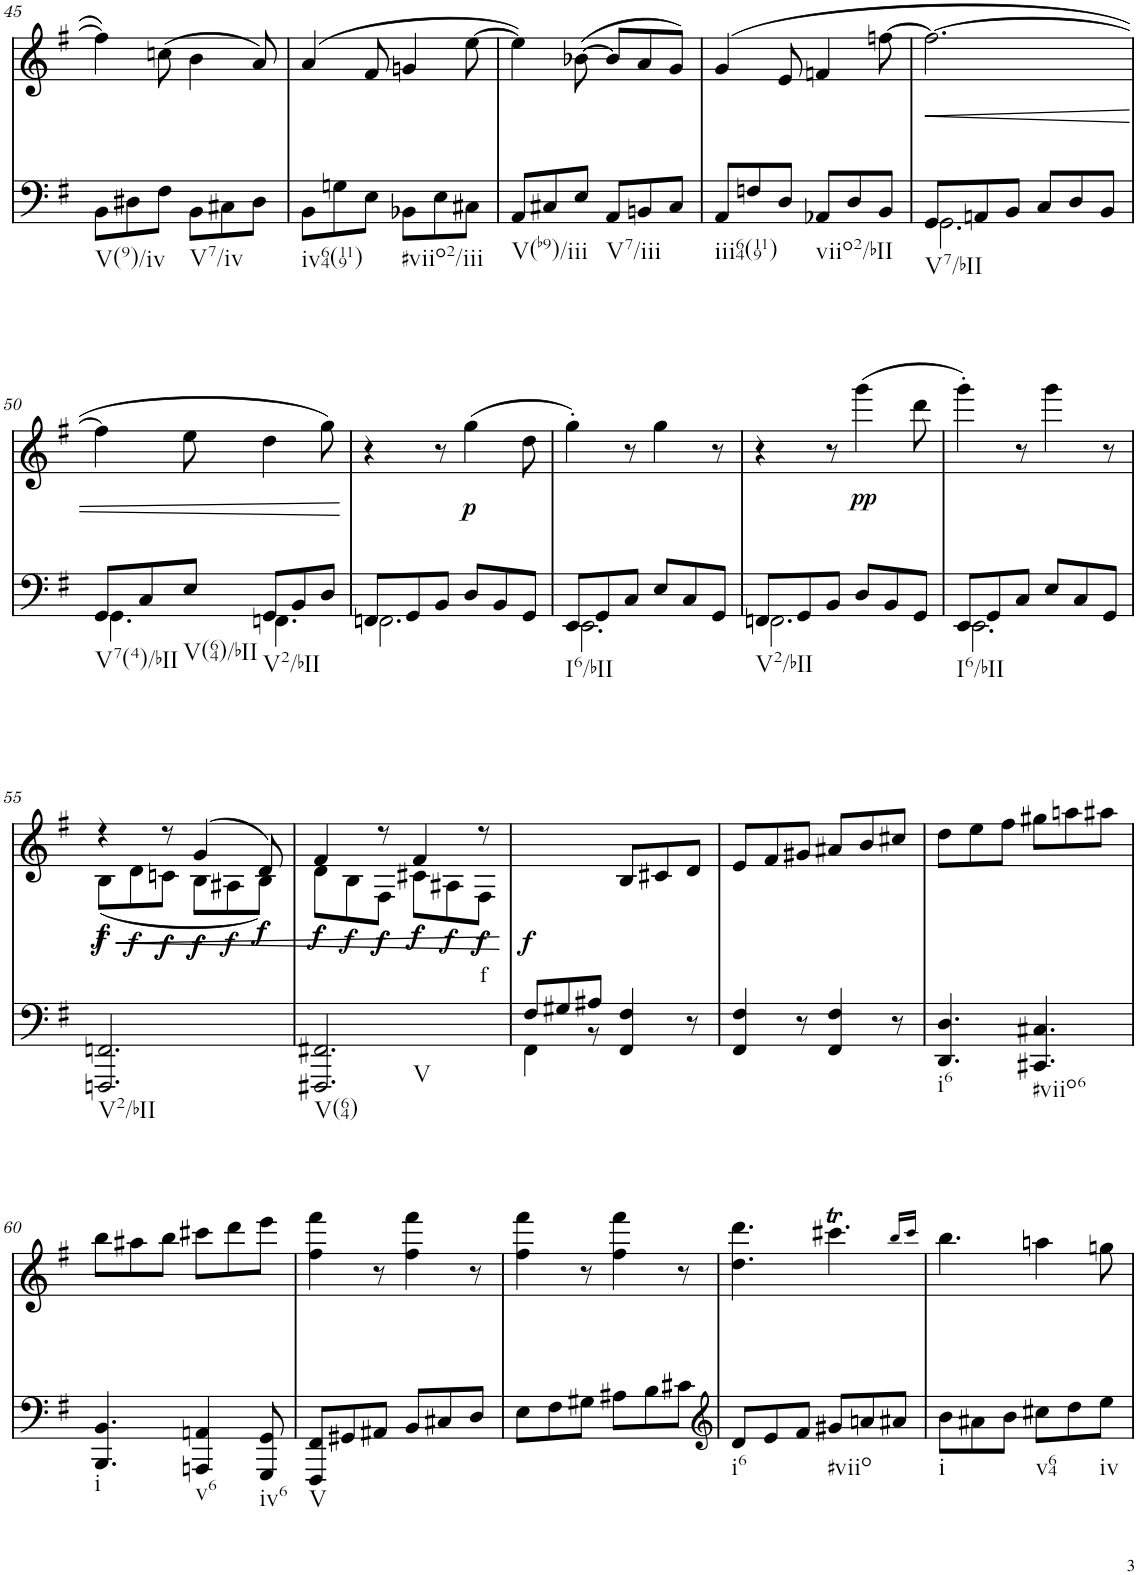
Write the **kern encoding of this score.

**kern	**kern	**text	**dynam
*part2	*part1	*part1	*part1
*staff2	*staff1	*staff1	*staff1
*I"piano	*I"piano	*	*
*I'Pno	*I'Pno	*	*
!!LO:PB:g=z
*clefF4	*clefG2	*	*
*k[f#]	*k[f#]	*	*
*e:	*e:	*	*
*M6/8	*M6/8	*	*
=45	=45	=45	=45
!LO:TX:b:t=V(9)/iv	!	!	!
8BB\L	4ff#\]	.	.
8D#X\	.	.	.
8F#\J	(8ccn\	.	.
!LO:TX:b:t=V7/iv	!	!	!
8BB\L	4b\	.	.
8C#X\	.	.	.
8D#\J	8a/)	.	.
=46	=46	=46	=46
!LO:TX:b:t=iv64(119)	!	!	!
8BB\L	(4a/	.	.
8Gn\	.	.	.
8E\J	8f#/	.	.
!LO:TX:b:t=#viio2/iii	!	!	!
8BB-X\L	4gn/	.	.
8E\	.	.	.
8C#X\J	[8ee\	.	.
=47	=47	=47	=47
!LO:TX:b:t=V(b9)/iii	!	!	!
8AA/L	4ee\])	.	.
8C#X/	.	.	.
8E/J	([8b-X\	.	.
!LO:TX:b:t=V7/iii	!	!	!
8AA/L	8b-/L]	.	.
8BBn/	8a/	.	.
8C#/J	8g/J)	.	.
=48	=48	=48	=48
!LO:TX:b:t=iii64(119)	!	!	!
8AA/L	(4g/	.	.
8Fn/	.	.	.
8D/J	8e/	.	.
!LO:TX:b:t=viio2/bII	!	!	!
8AA-X/L	4fn/	.	.
8D/	.	.	.
8BB/J	[8ffn\	.	.
=49	=49	=49	=49
*^	*	*	*
!LO:TX:b:t=V7/bII	!	!	!	!
!	!	!	!	!LO:HP:b
8GG/L	2.GG\	2.ff\_	.	<
8AAn/	.	.	.	.
8BB/J	.	.	.	.
8C/L	.	.	.	.
8D/	.	.	.	.
8BB/J	.	.	.	.
!!LO:LB:g=z
=50	=50	=50	=50	=50
!LO:TX:b:t=V7(4)/bII	!	!	!	!
8GG/L	4.GG\	4ff\]	.	.
8C/	.	.	.	.
!LO:TX:b:t=V(64)/bII	!	!	!	!
8E/J	.	8ee\	.	.
!LO:TX:b:t=V2/bII	!	!	!	!
8GG/L	4.FFn\	4dd\	.	.
8BB/	.	.	.	.
8D/J	.	8gg\)	.	.
*v	*v	*	*	*
.	.	.	[
=51	=51	=51	=51
*^	*	*	*
8FFn/L	2.FFn\	4r	.	.
8GG/	.	.	.	.
8BB/J	.	8r	.	.
!	!	!	!	!LO:DY:b
8D/L	.	(4gg\	.	p
8BB/	.	.	.	.
8GG/J	.	8dd\	.	.
=52	=52	=52	=52	=52
!LO:TX:b:t=I6/bII	!	!	!	!
8EE/L	2.EE\	4gg'\)	.	.
8GG/	.	.	.	.
8C/J	.	8r	.	.
8E/L	.	4gg\	.	.
8C/	.	.	.	.
8GG/J	.	8r	.	.
=53	=53	=53	=53	=53
!LO:TX:b:t=V2/bII	!	!	!	!
8FFn/L	2.FF\	4r	.	.
8GG/	.	.	.	.
8BB/J	.	8r	.	.
!	!	!	!LO:LY:b	!
8D/L	.	(4ggg\	.	.
8BB/	.	.	.	.
8GG/J	.	8ddd\	.	.
=54	=54	=54	=54	=54
!LO:TX:b:t=I6/bII	!	!	!	!
8EE/L	2.EE\	4ggg'\)	.	.
8GG/	.	.	.	.
8C/J	.	8r	.	.
8E/L	.	4ggg\	.	.
8C/	.	.	.	.
8GG/J	.	8r	.	.
*v	*v	*	*	*
!!LO:LB:g=z
=55	=55	=55	=55
!LO:TX:b:t=V2/bII	!	!	!
!	!	!	!LO:HP:b
*	*^	*	*
!	!	!	!	!LO:DY:n=1:b
!	!	!	!	!LO:DY:n=2:b
2.FFFn/ 2.FFn/	4r	(8B\L	.	< f f
!	!	!	!	!LO:DY:n=3:b
.	.	8d\	.	f
!	!	!	!	!LO:DY:n=4:b
!	!	!	!	!LO:DY:n=5:b
.	8r	8cn\J	.	f f
!	!	!	!	!LO:DY:n=6:b
!	!	!	!	!LO:DY:n=7:b
.	(4g/	8B\L	.	f f
!	!	!	!	!LO:DY:n=8:b
.	.	8A#X\	.	f
!	!	!	!	!LO:DY:n=9:b
!	!	!	!	!LO:DY:n=10:b
.	8d/)	8B\J)	.	f f
=56	=56	=56	=56	=56
!LO:TX:b:t=V(64)	!	!	!	!
!LO:TX:b:t=V	!	!	!	!
!	!	!	!	!LO:DY:b
!	!	!	!	!LO:DY:n=1:b
2.FFF#X/ 2.FF#X/	4f#/	8d\L	.	f f
!	!	!	!	!LO:DY:n=2:b
.	.	8B\	.	f
!	!	!	!	!LO:DY:n=3:b
!	!	!	!	!LO:DY:n=4:b
.	8r	8F#\J	.	f f
!	!	!	!	!LO:DY:n=5:b
!	!	!	!	!LO:DY:n=6:b
.	4f#/	8c#X\L	.	f f
!	!	!	!	!LO:DY:n=7:b
.	.	8A#X\	.	f
!	!	!	!LO:LY:b	!LO:DY:n=8:b
!	!	!	!	!LO:DY:n=9:b
.	8r	8F#\J	f	f f
*	*v	*v	*	*
.	.	.	[
=57	=57	=57	=57
*^	*	*	*
!	!	!	!	!LO:DY:b
8F#/L	4FF#\	4.ryy	.	f
8G#X/	.	.	.	.
8A#X/J	8r	.	.	.
4FF#/ 4F#/	4.ryy	8B/L	.	.
.	.	8c#X/	.	.
8r	.	8d/J	.	.
*v	*v	*	*	*
=58	=58	=58	=58
4FF#/ 4F#/	8e/L	.	.
.	8f#/	.	.
8r	8g#X/J	.	.
4FF#/ 4F#/	8a#X/L	.	.
.	8b/	.	.
8r	8cc#X/J	.	.
=59	=59	=59	=59
!LO:TX:b:t=i6	!	!	!
4.DD/ 4.D/	8dd\L	.	.
.	8ee\	.	.
.	8ff#\J	.	.
!LO:TX:b:t=#viio6	!	!	!
4.CC#X/ 4.C#X/	8gg#X\L	.	.
.	8aan\	.	.
.	8aa#X\J	.	.
!!LO:LB:g=z
=60	=60	=60	=60
!LO:TX:b:t=i	!	!	!
4.BBB/ 4.BB/	8bb\L	.	.
.	8aa#X\	.	.
.	8bb\J	.	.
!LO:TX:b:t=v6	!	!	!
4AAAn/ 4AAn/	8ccc#X\L	.	.
.	8ddd\	.	.
!LO:TX:b:t=iv6	!	!	!
8GGG/ 8GG/	8eee\J	.	.
=61	=61	=61	=61
!LO:TX:b:t=V	!	!	!
8FFF#/ 8FF#/L	4ff#\ 4fff#\	.	.
8GG#X/	.	.	.
8AA#X/J	8r	.	.
8BB/L	4ff#\ 4fff#\	.	.
8C#X/	.	.	.
8D/J	8r	.	.
=62	=62	=62	=62
8E\L	4ff#\ 4fff#\	.	.
8F#\	.	.	.
8G#X\J	8r	.	.
8A#X\L	4ff#\ 4fff#\	.	.
8B\	.	.	.
8c#X\J	8r	.	.
=63	=63	=63	=63
*clefG2	*	*	*
!LO:TX:b:t=i6	!	!	!
8d/L	4.dd\ 4.ddd\	.	.
8e/	.	.	.
8f#/J	.	.	.
!LO:TX:b:t=#viio	!	!	!
8g#X/L	4.ccc#Xt\	.	.
8an/	.	.	.
8a#X/J	.	.	.
.	16qbb/LL	.	.
.	16qccc#/JJ	.	.
=64	=64	=64	=64
!LO:TX:b:t=i	!	!	!
8b\L	4.bb\	.	.
8a#X\	.	.	.
8b\J	.	.	.
!LO:TX:b:t=v64	!	!	!
8cc#X\L	4aan\	.	.
8dd\	.	.	.
!LO:TX:b:t=iv	!	!	!
8ee\J	8ggn\	.	.
=	=	=	=
*-	*-	*-	*-
